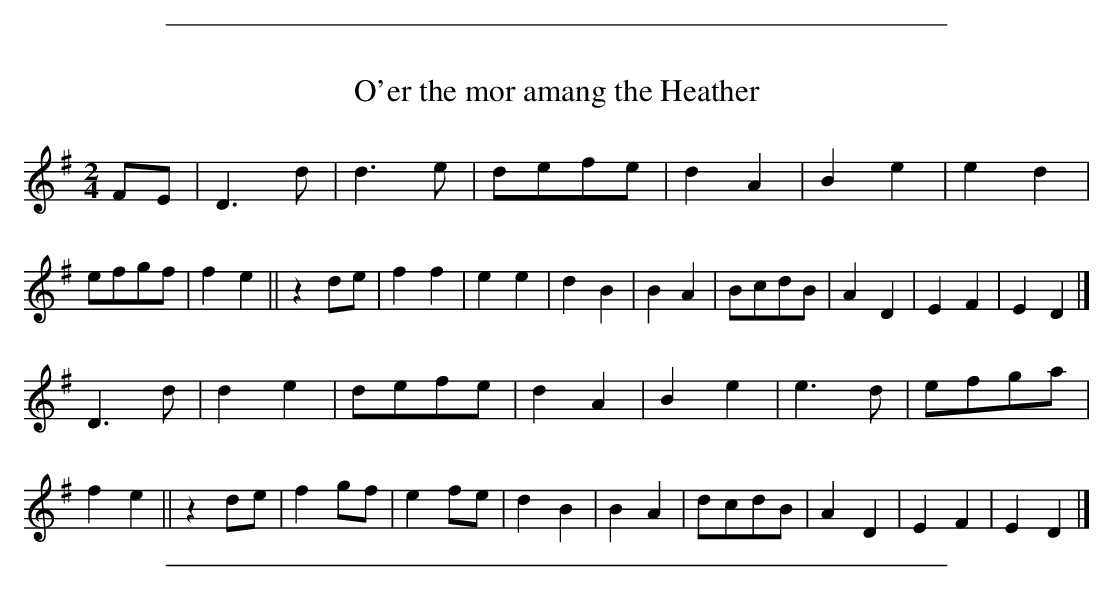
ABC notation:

X:1
T: O'er the mor amang the Heather
M: 2/4
L: 1/8
K: G
FE |\
D3 d | d3 e | defe | d2A2 | B2e2 | e2d2 | efgf | f2e2 ||\
z2de | f2f2 | e2e2 | d2B2 | B2A2 | BcdB | A2D2 | E2F2 | E2D2 |]
D3 d | d2e2 | defe | d2A2 | B2e2 | e3 d | efga | f2e2 ||\
z2de | f2gf | e2fe | d2B2 | B2A2 | dcdB | A2D2 | E2F2 | E2D2 |]
